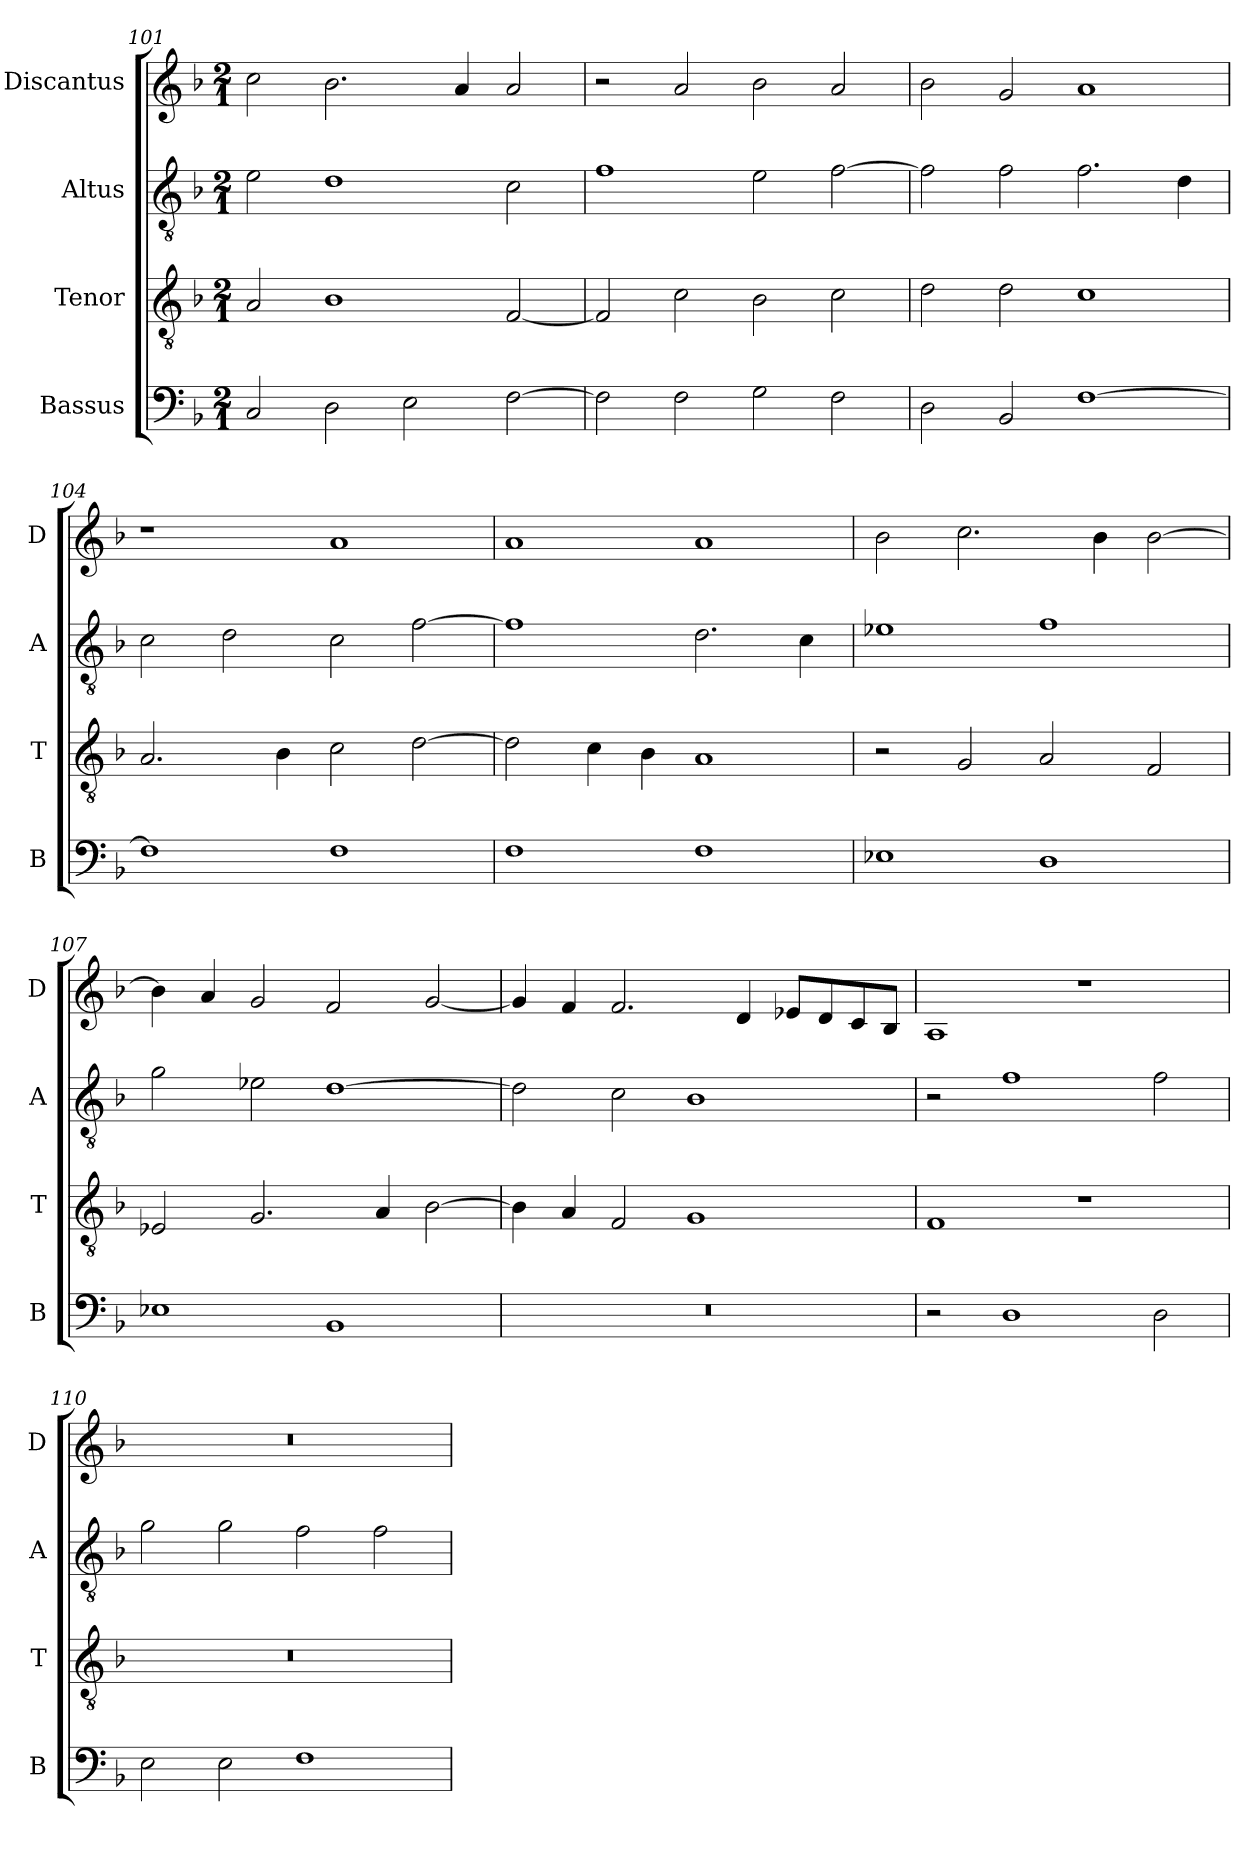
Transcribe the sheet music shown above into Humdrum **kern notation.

**kern	**kern	**kern	**kern
*part4	*part3	*part2	*part1
*staff4	*staff3	*staff2	*staff1
*I"Bassus	*I"Tenor	*I"Altus	*I"Discantus
*I'B	*I'T	*I'A	*I'D
*clefF4	*clefGv2	*clefGv2	*clefG2
*k[b-]	*k[b-]	*k[b-]	*k[b-]
*M2/1	*M2/1	*M2/1	*M2/1
=101	=101	=101	=101
2C/	2A/	2e\	2cc\
2D\	1B-	1d	2.b-\
2E\	.	.	.
.	.	.	4a/
[2F\	[2F/	2c\	2a/
=102	=102	=102	=102
2F\]	2F/]	1f	2r
2F\	2c\	.	2a/
2G\	2B-\	2e\	2b-\
2F\	2c\	[2f\	2a/
=103	=103	=103	=103
2D\	2d\	2f\]	2b-\
2BB-/	2d\	2f\	2g/
[1F	1c	2.f\	1a
.	.	4d\	.
=104	=104	=104	=104
1F]	2.A/	2c\	1r
.	.	2d\	.
.	4B-\	.	.
1F	2c\	2c\	1a
.	[2d\	[2f\	.
=105	=105	=105	=105
1F	2d\]	1f]	1a
.	4c\	.	.
.	4B-\	.	.
1F	1A	2.d\	1a
.	.	4c\	.
=106	=106	=106	=106
1E-X	2r	1e-X	2b-\
.	2G/	.	2.cc\
1D	2A/	1f	.
.	.	.	4b-\
.	2F/	.	[2b-\
=107	=107	=107	=107
1E-X	2E-X/	2g\	4b-\]
.	.	.	4a/
.	2.G/	2e-X\	2g/
1BB-	.	[1d	2f/
.	4A/	.	.
.	[2B-\	.	[2g/
=108	=108	=108	=108
0r	4B-\]	2d\]	4g/]
.	4A/	.	4f/
.	2F/	2c\	2.f/
.	1G	1B-	.
.	.	.	4d/
.	.	.	8e-X/L
.	.	.	8d/
.	.	.	8c/
.	.	.	8B-/J
=109	=109	=109	=109
2r	1F	2r	1A
1D	.	1f	.
.	1r	.	1r
2D\	.	2f\	.
=110	=110	=110	=110
2E\	0r	2g\	0r
2E\	.	2g\	.
1F	.	2f\	.
.	.	2f\	.
=	=	=	=
*-	*-	*-	*-
